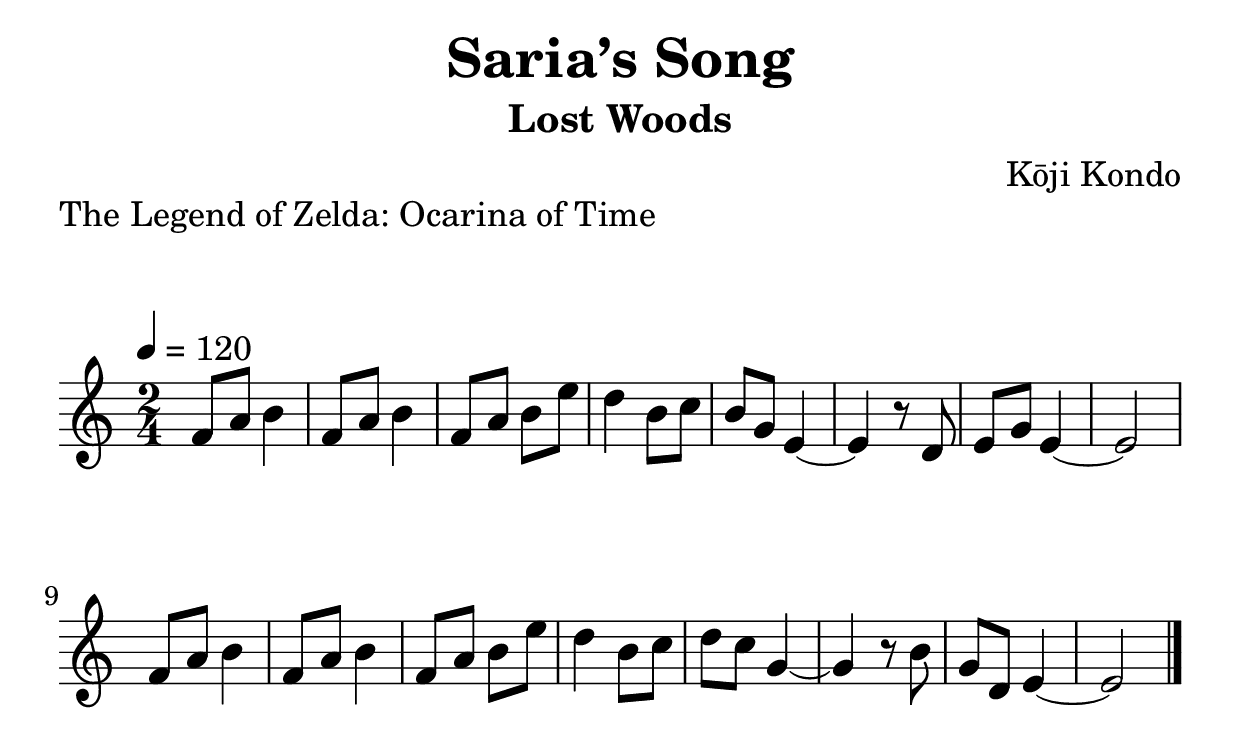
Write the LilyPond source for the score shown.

\version "2.20.0"

\include "header.ily"

\header {
  title = "Saria’s Song"
  subtitle = "Lost Woods"
  piece = "The Legend of Zelda: Ocarina of Time"
}

song = \relative c'' {
  \tempo 4 = 120
  \time 2/4

  f8 a b4 | % 1
  f8 a b4 | % 2
  f8 a b e | % 3
  d4 b8 c | % 4
  b g e4~ | % 5
  e r8 d | % 6
  e g e4~ | % 7
  e2 | % 8
  \break
  f8 a b4 | % 9
  f8 a b4 | % 10
  f8 a b e | % 11
  d4 b8 c | % 12
  d c g4~ | % 13
  g r8 b | % 14
  g d e4~ | % 15
  e2 \bar "|." % 16
}

\include "articulate.ly"

staff = \new Staff \with { midiInstrument = "ocarina" } {
  \clef "treble^8"
  \song
}

\score {
  \staff

  \layout {
    \context {
      \Score
      \omit ClefModifier
    }
  }
}

\score {
  \unfoldRepeats \articulate \staff

  \midi {}
}

